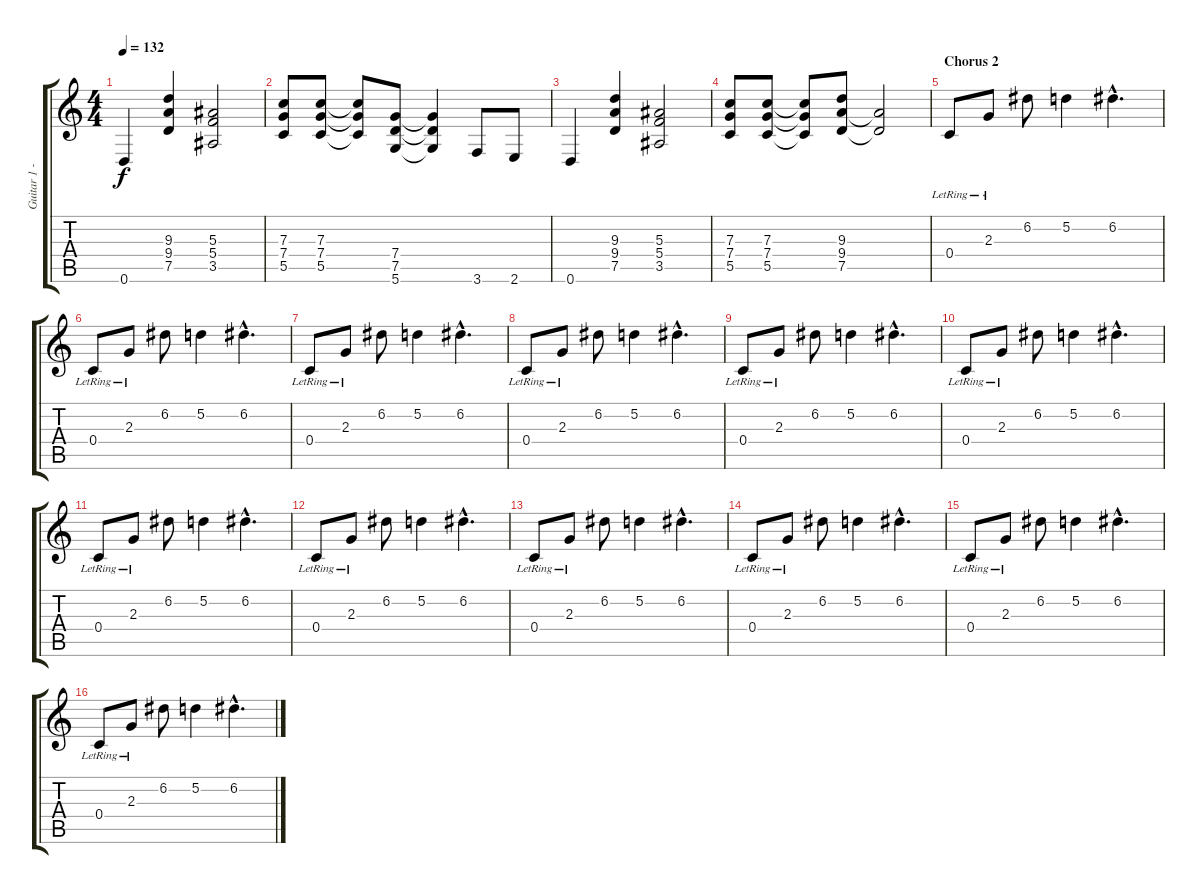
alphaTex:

\track ("Guitar 1 - Paul Quinn" "Guitar 1 -") {instrument distortionguitar}
\staff {score tabs}
\tuning (D4 A3 F3 C3 G2 D2) {hide}
\ts (4 4)
\tempo 132
\clef g2
\ks c
0.6.4{dy f} (9.3 9.4 7.5).4 (5.3 5.4 3.5).2 |
(7.3 7.4 5.5).8 (7.3 7.4 5.5).8 (7.3{t} 7.4{t} 5.5{t}).8 (7.4 7.5 5.6).8 (7.4{t} 7.5{t} 5.6{t}).4 3.6.8 2.6.8 |
0.6.4 (9.3 9.4 7.5).4 (5.3 5.4 3.5).2 |
(7.3 7.4 5.5).8 (7.3 7.4 5.5).8 (7.3{t} 7.4{t} 5.5{t}).8 (9.3 9.4 7.5).8 (9.4{t} 7.5{t}).2 |
\section ("" "Chorus 2")
0.4{lr}.8 2.3{lr}.8 6.2.8 5.2.4 6.2{hac}.4{d} |
0.4{lr}.8 2.3{lr}.8 6.2.8 5.2.4 6.2{hac}.4{d} |
0.4{lr}.8 2.3{lr}.8 6.2.8 5.2.4 6.2{hac}.4{d} |
0.4{lr}.8 2.3{lr}.8 6.2.8 5.2.4 6.2{hac}.4{d} |
0.4{lr}.8 2.3{lr}.8 6.2.8 5.2.4 6.2{hac}.4{d} |
0.4{lr}.8 2.3{lr}.8 6.2.8 5.2.4 6.2{hac}.4{d} |
0.4{lr}.8 2.3{lr}.8 6.2.8 5.2.4 6.2{hac}.4{d} |
0.4{lr}.8 2.3{lr}.8 6.2.8 5.2.4 6.2{hac}.4{d} |
0.4{lr}.8 2.3{lr}.8 6.2.8 5.2.4 6.2{hac}.4{d} |
0.4{lr}.8 2.3{lr}.8 6.2.8 5.2.4 6.2{hac}.4{d} |
0.4{lr}.8 2.3{lr}.8 6.2.8 5.2.4 6.2{hac}.4{d} |
0.4{lr}.8 2.3{lr}.8 6.2.8 5.2.4 6.2{hac}.4{d}
